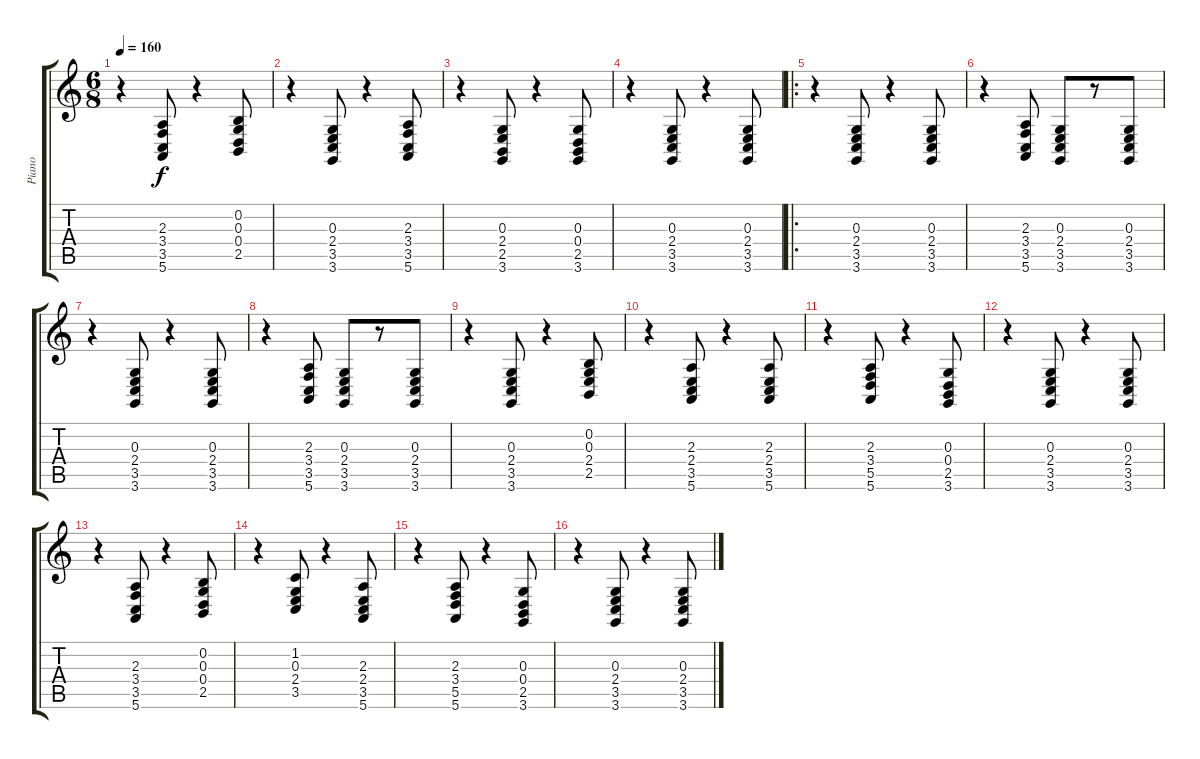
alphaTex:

\track ("Piano" "Piano") {instrument acousticgrandpiano}
\staff {score tabs}
\tuning (E4 B3 G3 D3 A2 E2) {hide}
\ts (6 8)
\tempo 160
\clef g2
\ks c
r.4{dy f} (2.3 3.4 3.5 5.6).8 r.4 (0.2 0.3 0.4 2.5).8 |
r.4 (0.3 2.4 3.5 3.6).8 r.4 (2.3 3.4 3.5 5.6).8 |
r.4 (0.3 2.4 2.5 3.6).8 r.4 (0.3 0.4 2.5 3.6).8 |
r.4 (0.3 2.4 3.5 3.6).8 r.4 (0.3 2.4 3.5 3.6).8 |
\ro
r.4 (0.3 2.4 3.5 3.6).8 r.4 (0.3 2.4 3.5 3.6).8 |
r.4 (2.3 3.4 3.5 5.6).8 (0.3 2.4 3.5 3.6).8 r.8 (0.3 2.4 3.5 3.6).8 |
r.4 (0.3 2.4 3.5 3.6).8 r.4 (0.3 2.4 3.5 3.6).8 |
r.4 (2.3 3.4 3.5 5.6).8 (0.3 2.4 3.5 3.6).8 r.8 (0.3 2.4 3.5 3.6).8 |
r.4 (0.3 2.4 3.5 3.6).8 r.4 (0.2 0.3 2.4 2.5).8 |
r.4 (2.3 2.4 3.5 5.6).8 r.4 (2.3 2.4 3.5 5.6).8 |
r.4 (2.3 3.4 5.5 5.6).8 r.4 (0.3 0.4 2.5 3.6).8 |
r.4 (0.3 2.4 3.5 3.6).8 r.4 (0.3 2.4 3.5 3.6).8 |
r.4 (2.3 3.4 3.5 5.6).8 r.4 (0.2 0.3 0.4 2.5).8 |
r.4 (1.2 0.3 2.4 3.5).8 r.4 (2.3 2.4 3.5 5.6).8 |
r.4 (2.3 3.4 5.5 5.6).8 r.4 (0.3 0.4 2.5 3.6).8 |
r.4 (0.3 2.4 3.5 3.6).8 r.4 (0.3 2.4 3.5 3.6).8
